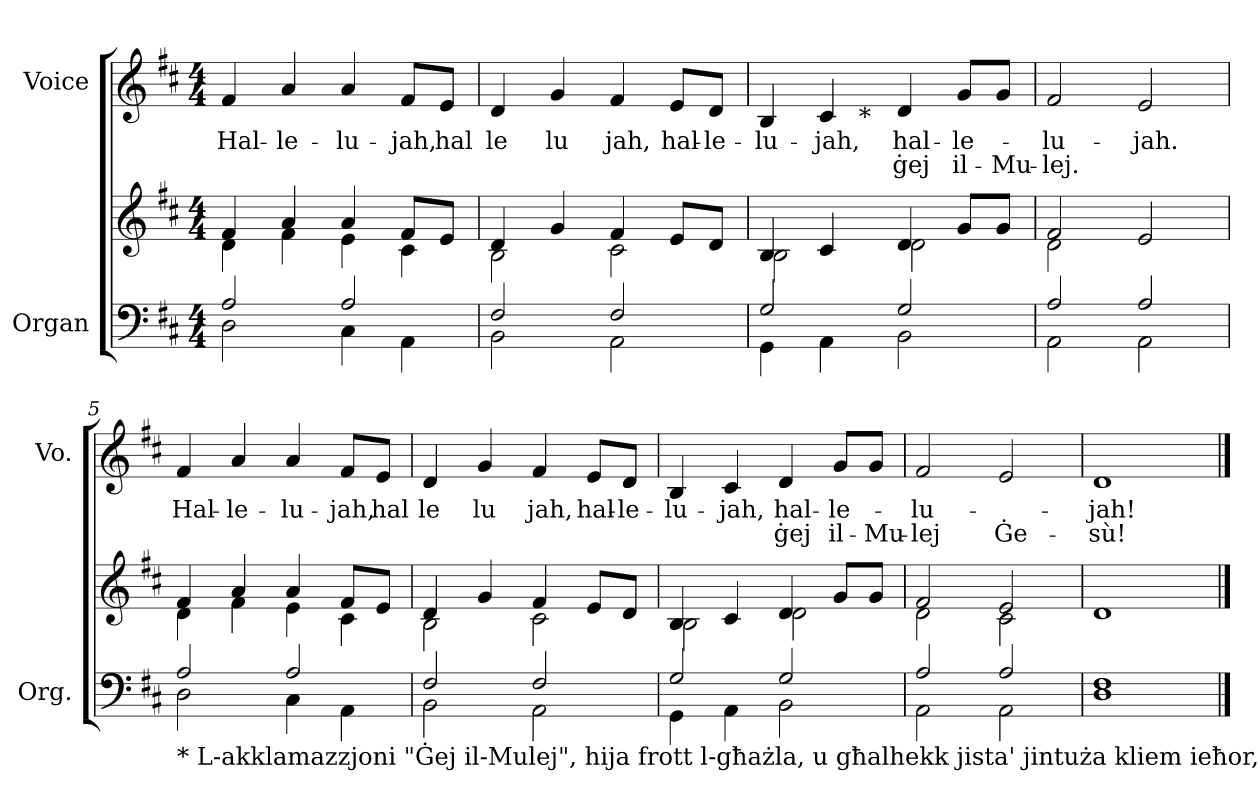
**kern	**kern	**kern	**text	**text
*part2	*part2	*part1	*part1	*part1
*staff3	*staff2	*staff1	*staff1	*staff1
*I"Organ	*	*I"Voice	*	*
*I'Org.	*	*I'Vo.	*	*
*clefF4	*clefG2	*clefG2	*	*
*k[f#c#]	*k[f#c#]	*k[f#c#]	*	*
*M4/4	*M4/4	*M4/4	*	*
=1	=1	=1	=1	=1
*^	*^	*	*	*
2A/	2D\	4f#/	4d\	4f#/	Hal-	.
.	.	4a/	4f#\	4a/	-le-	.
2A/	4C#\	4a/	4e\	4a/	-lu-	.
.	4AA\	8f#/L	4c#\	8f#/L	-jah,	.
.	.	8e/J	.	8e/J	hal	.
=2	=2	=2	=2	=2	=2	=2
2F#/	2BB\	4d/	2B\	4d/	le	.
.	.	4g/	.	4g/	lu	.
2F#/	2AA\	4f#/	2c#\	4f#/	jah,	.
.	.	8e/L	.	8e/L	hal-	.
.	.	8d/J	.	8d/J	-le-	.
=3	=3	=3	=3	=3	=3	=3
*	*	*	*	*^	*	*
2G/	4GG\	4B/	2B\	4B/	4.ryy	-lu-	.
.	4AA\	4c#/	.	4c#/	.	-jah,	.
!	!	!	!	!	!LO:TX:b:t=*	!	!
.	.	.	.	.	2ryy	.	.
2G/	2BB\	4d/	2d\	4d/	.	hal-	ġej
.	.	8g/L	.	8g/L	.	-le-	il-
.	.	8g/J	.	8g/J	8ryy	.	-Mu-
*	*	*	*	*v	*v	*	*
=4	=4	=4	=4	=4	=4	=4
2A/	2AA\	2f#/	2d\	2f#/	-lu-	-lej.
2A/	2AA\	2e/	2ryy	2e/	-jah.	.
!!LO:LB:g=z
=5	=5	=5	=5	=5	=5	=5
!LO:TX:b:t=* L-akklamazzjoni "Ġej il-Mulej", hija frott l-għażla, u għalhekk jista' jintuża kliem ieħor, skont kif jitqies xieraq.	!	!	!	!	!	!
2A/	2D\	4f#/	4d\	4f#/	Hal-	.
.	.	4a/	4f#\	4a/	-le-	.
2A/	4C#\	4a/	4e\	4a/	-lu-	.
.	4AA\	8f#/L	4c#\	8f#/L	-jah,	.
.	.	8e/J	.	8e/J	hal	.
=6	=6	=6	=6	=6	=6	=6
2F#/	2BB\	4d/	2B\	4d/	le	.
.	.	4g/	.	4g/	lu	.
2F#/	2AA\	4f#/	2c#\	4f#/	jah,	.
.	.	8e/L	.	8e/L	hal-	.
.	.	8d/J	.	8d/J	-le-	.
=7	=7	=7	=7	=7	=7	=7
2G/	4GG\	4B/	2B\	4B/	-lu-	.
.	4AA\	4c#/	.	4c#/	-jah,	.
2G/	2BB\	4d/	2d\	4d/	hal-	ġej
.	.	8g/L	.	8g/L	-le-	il-
.	.	8g/J	.	8g/J	.	-Mu-
=8	=8	=8	=8	=8	=8	=8
2A/	2AA\	2f#/	2d\	2f#/	-lu-	-lej
2A/	2AA\	2e/	2c#\	2e/	.	Ġe-
*v	*v	*	*	*	*	*
*	*v	*v	*	*	*
=9	=9	=9	=9	=9
1D 1F#	1d	1d	-jah!	-sù!
==	==	==	==	==
*-	*-	*-	*-	*-
